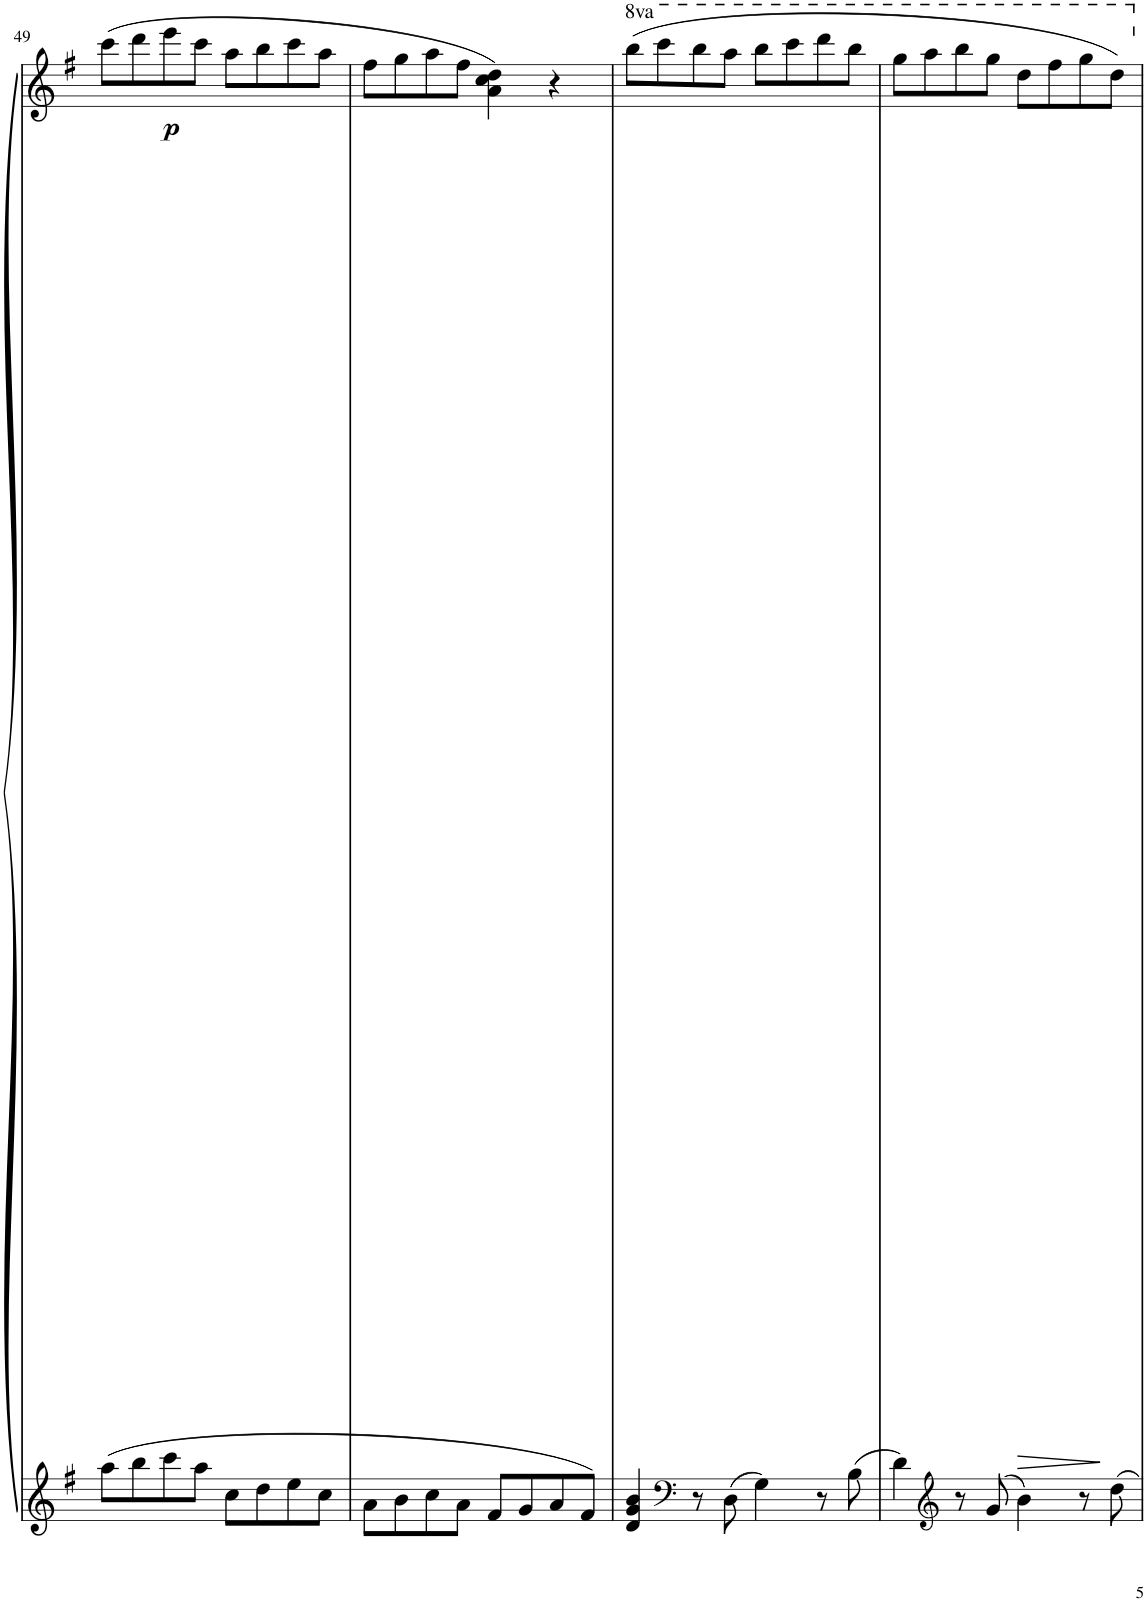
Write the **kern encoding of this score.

**kern	**kern	**dynam
*part1	*part1	*part1
*staff2	*staff1	*staff1/2
*I"Piano	*	*
*I'Pno	*	*
!!LO:PB:g=z
*clefG2	*clefG2	*
*k[f#]	*k[f#]	*
*M4/4	*M4/4	*
*met(c|)	*met(c|)	*
=49	=49	=49
!	!	!LO:DY:b
8aa\L	(8ccc\L	p
8bb\	8ddd\	.
8ccc\	8eee\	.
8aa\J	8ccc\J	.
8cc\L	8aa\L	.
8dd\	8bb\	.
8ee\	8ccc\	.
8cc\J	8aa\J	.
=50	=50	=50
8a\L	8ff#\L	.
8b\	8gg\	.
8cc\	8aa\	.
8a\J	8ff#\J	.
8f#/L	4a\ 4cc\ 4dd\)	.
8g/	.	.
8a/	4r	.
8f#/J	.	.
=51	=51	=51
*	*8va	*
4d/ 4g/ 4b/	(8bbb\L	.
.	8cccc\	.
*clefF4	*	*
8r	8bbb\	.
8D\	8aaa\J	.
4G\	8bbb\L	.
.	8cccc\	.
8r	8dddd\	.
8B\	8bbb\J	.
=52	=52	=52
4d\	8ggg\L	.
.	8aaa\	.
*clefG2	*	*
8r	8bbb\	.
8g/	8ggg\J	.
!	!	!LO:HP:b
4b\	8ddd\L	>
.	8fff#\	.
8r	8ggg\	.
8dd\	8ddd\J)	]
*	*X8va	*
=	=	=
*-	*-	*-
